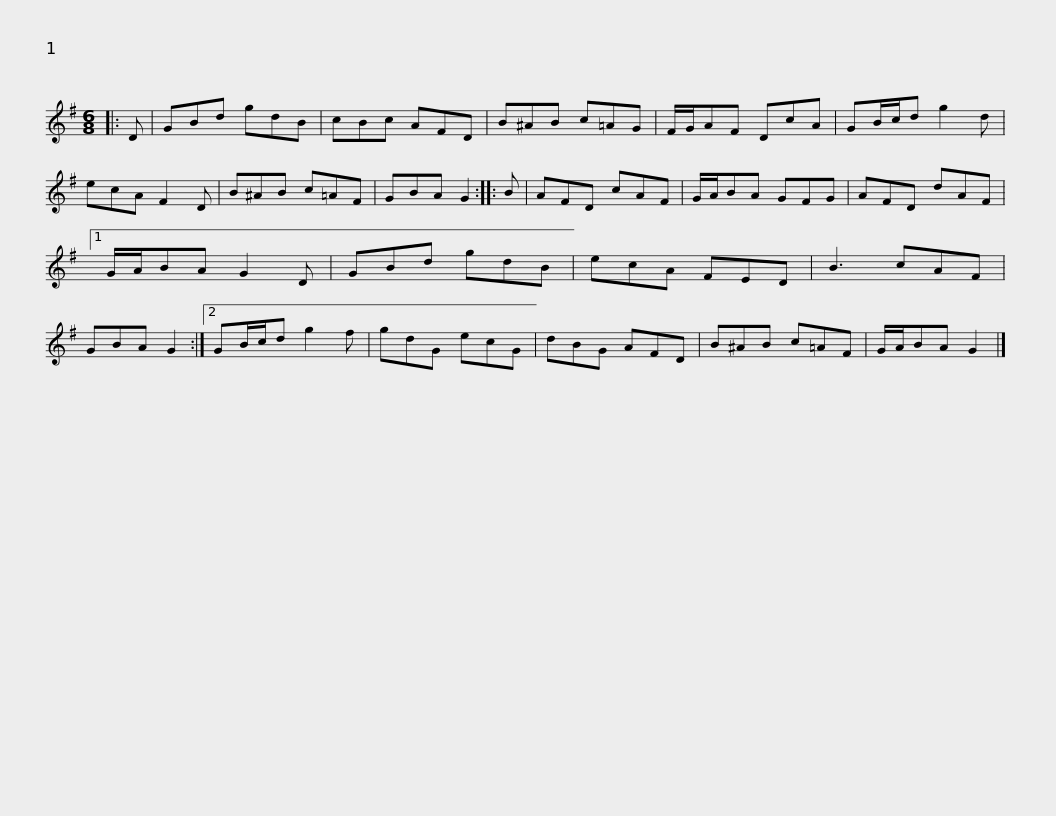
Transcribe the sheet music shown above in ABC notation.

X:1
L:1/8
M:6/8
I:linebreak $
K:G
V:1 treble
V:1
|: D | GBd gdB | cBc AFD | B^AB c=AG | F/G/AF DcA | %5
 GB/c/d g2 d | ecA F2 D |$ B^AB c=AF | GBA G2 :: B | %10
 AFD cAF | G/A/BA GFG | AFD dAF |1 G/A/BA G2 D | GBd gdB |$ %15
 ecA FED | B3 cAF | GBA G2 :|2 GB/c/d g2 f | gdG ecG | %20
 dBG AFD | B^AB c=AF | G/A/BA G2 |] %23
